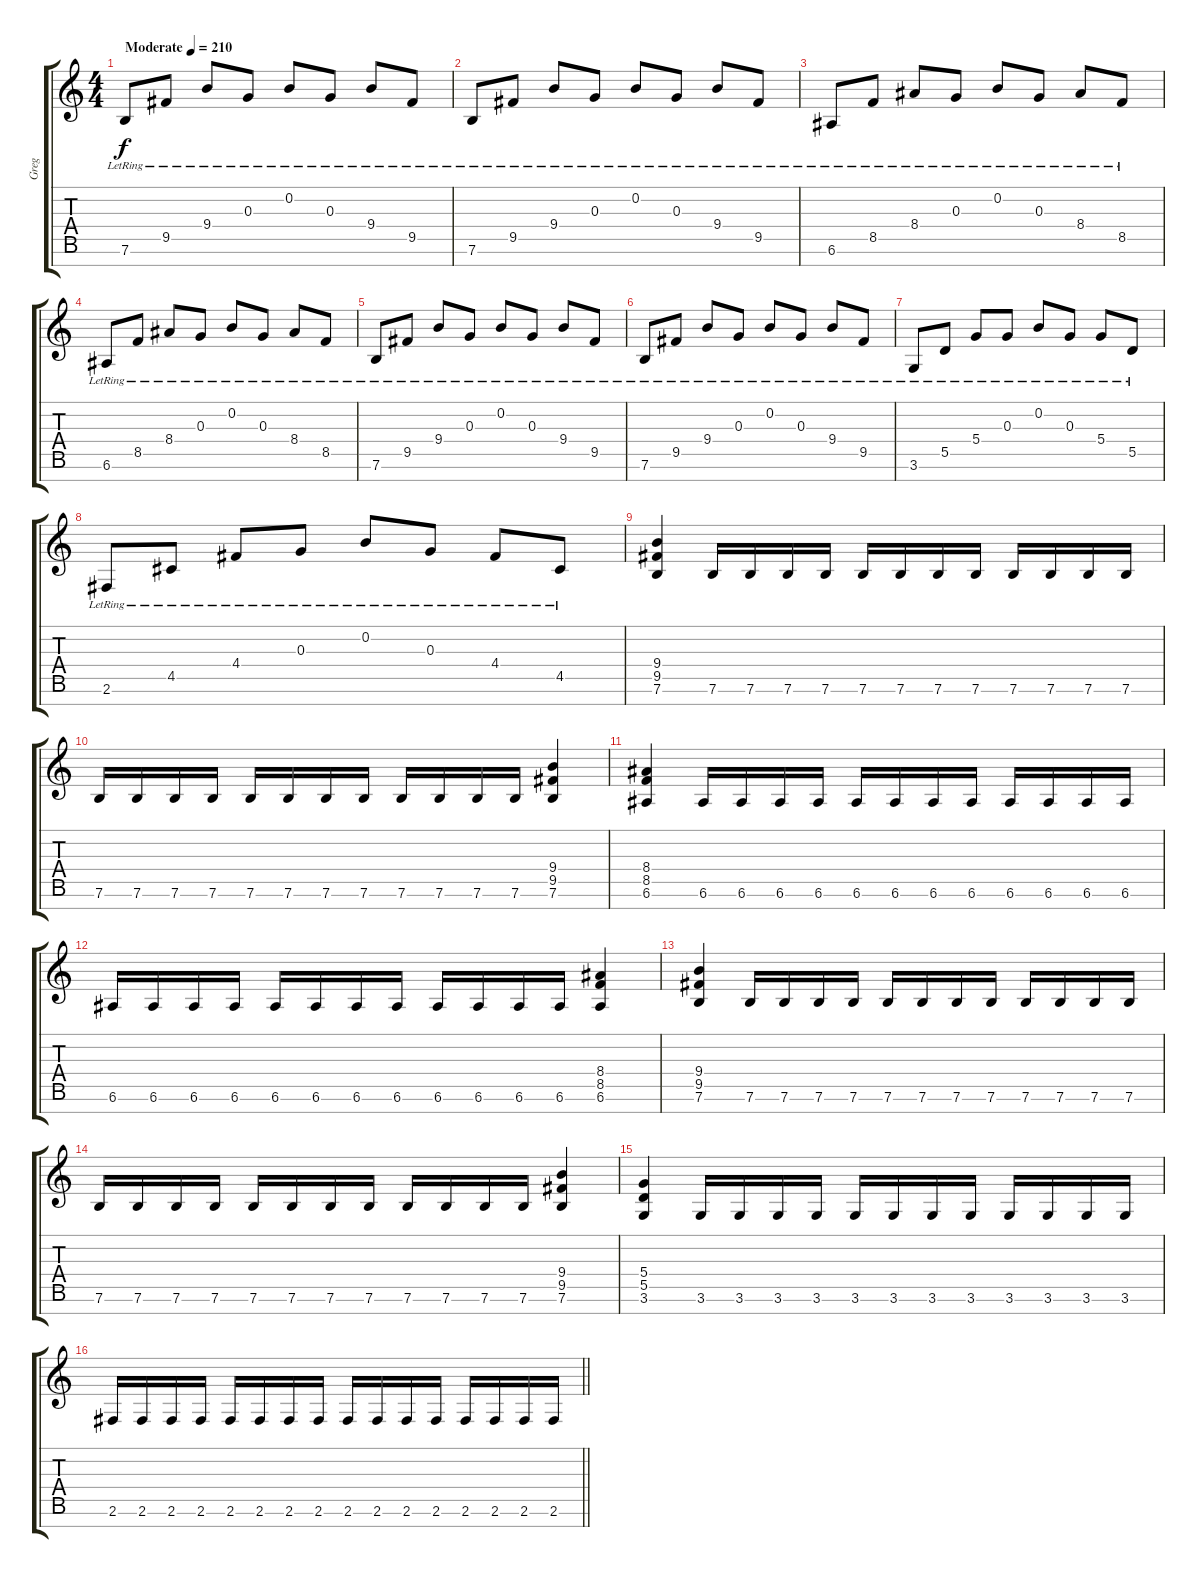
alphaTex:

\track ("Greg" "Greg") {instrument distortionguitar}
\staff {score tabs}
\tuning (E4 B3 G3 D3 A2 E2 B1) {hide}
\ts (4 4)
\tempo (210 "Moderate")
\clef g2
\ks c
7.6{lr}.8{dy f instrument distortionguitar} 9.5{lr}.8 9.4{lr}.8 0.3{lr}.8 0.2{lr}.8 0.3{lr}.8 9.4{lr}.8 9.5{lr}.8 |
7.6{lr}.8 9.5{lr}.8 9.4{lr}.8 0.3{lr}.8 0.2{lr}.8 0.3{lr}.8 9.4{lr}.8 9.5{lr}.8 |
6.6{lr}.8 8.5{lr}.8 8.4{lr}.8 0.3{lr}.8 0.2{lr}.8 0.3{lr}.8 8.4{lr}.8 8.5{lr}.8 |
6.6{lr}.8 8.5{lr}.8 8.4{lr}.8 0.3{lr}.8 0.2{lr}.8 0.3{lr}.8 8.4{lr}.8 8.5{lr}.8 |
7.6{lr}.8 9.5{lr}.8 9.4{lr}.8 0.3{lr}.8 0.2{lr}.8 0.3{lr}.8 9.4{lr}.8 9.5{lr}.8 |
7.6{lr}.8 9.5{lr}.8 9.4{lr}.8 0.3{lr}.8 0.2{lr}.8 0.3{lr}.8 9.4{lr}.8 9.5{lr}.8 |
3.6{lr}.8 5.5{lr}.8 5.4{lr}.8 0.3{lr}.8 0.2{lr}.8 0.3{lr}.8 5.4{lr}.8 5.5{lr}.8 |
2.6{lr}.8 4.5{lr}.8 4.4{lr}.8 0.3{lr}.8 0.2{lr}.8 0.3{lr}.8 4.4{lr}.8 4.5{lr}.8 |
(9.4 9.5 7.6).4 7.6.16 7.6.16 7.6.16 7.6.16 7.6.16 7.6.16 7.6.16 7.6.16 7.6.16 7.6.16 7.6.16 7.6.16 |
7.6.16 7.6.16 7.6.16 7.6.16 7.6.16 7.6.16 7.6.16 7.6.16 7.6.16 7.6.16 7.6.16 7.6.16 (9.4 9.5 7.6).4 |
(8.4 8.5 6.6).4 6.6.16 6.6.16 6.6.16 6.6.16 6.6.16 6.6.16 6.6.16 6.6.16 6.6.16 6.6.16 6.6.16 6.6.16 |
6.6.16 6.6.16 6.6.16 6.6.16 6.6.16 6.6.16 6.6.16 6.6.16 6.6.16 6.6.16 6.6.16 6.6.16 (8.4 8.5 6.6).4 |
(9.4 9.5 7.6).4 7.6.16 7.6.16 7.6.16 7.6.16 7.6.16 7.6.16 7.6.16 7.6.16 7.6.16 7.6.16 7.6.16 7.6.16 |
7.6.16 7.6.16 7.6.16 7.6.16 7.6.16 7.6.16 7.6.16 7.6.16 7.6.16 7.6.16 7.6.16 7.6.16 (9.4 9.5 7.6).4 |
(5.4 5.5 3.6).4 3.6.16 3.6.16 3.6.16 3.6.16 3.6.16 3.6.16 3.6.16 3.6.16 3.6.16 3.6.16 3.6.16 3.6.16 |
\barLineRight lightlight
2.6.16 2.6.16 2.6.16 2.6.16 2.6.16 2.6.16 2.6.16 2.6.16 2.6.16 2.6.16 2.6.16 2.6.16 2.6.16 2.6.16 2.6.16 2.6.16
